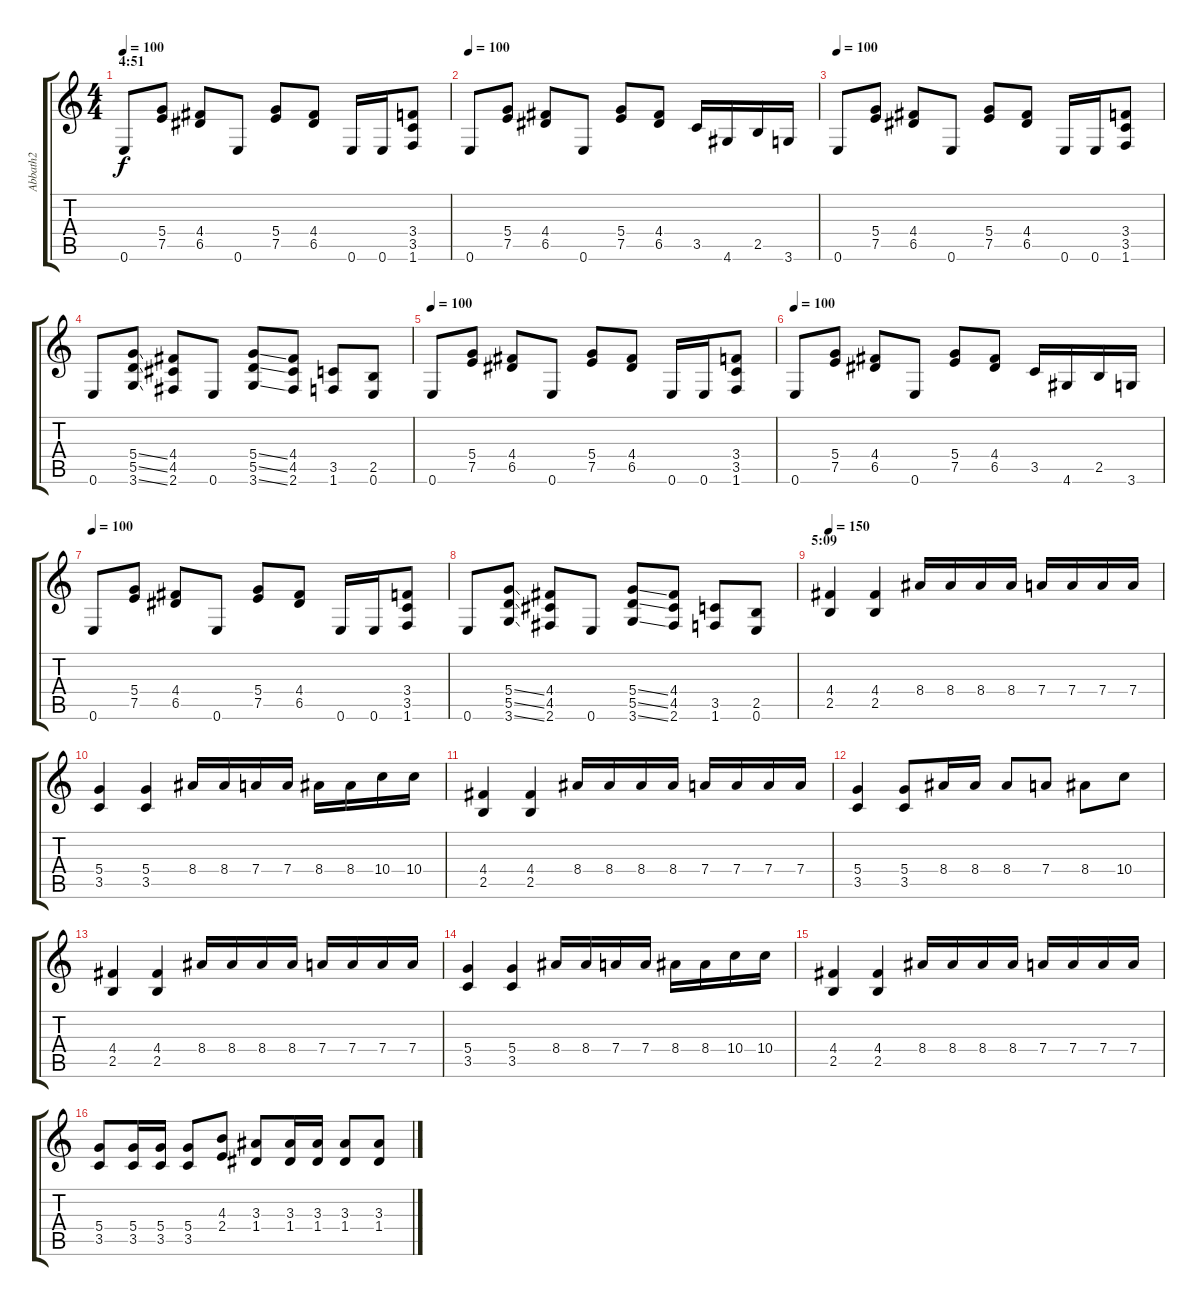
\track ("Abbath2" "Abbath2") {instrument distortionguitar}
\staff {score tabs}
\tuning (E4 B3 G3 D3 A2 E2) {hide}
\ts (4 4)
\section ("" "4:51")
\tempo 100
\clef g2
\ks c
0.6.8{dy f} (5.4 7.5).8 (4.4 6.5).8 0.6.8 (5.4 7.5).8 (4.4 6.5).8 0.6.16 0.6.16 (3.4 3.5 1.6).8 |
\tempo 100
0.6.8 (5.4 7.5).8 (4.4 6.5).8 0.6.8 (5.4 7.5).8 (4.4 6.5).8 3.5.16 4.6.16 2.5.16 3.6.16 |
\tempo 100
0.6.8 (5.4 7.5).8 (4.4 6.5).8 0.6.8 (5.4 7.5).8 (4.4 6.5).8 0.6.16 0.6.16 (3.4 3.5 1.6).8 |
0.6.8 (5.4{ss} 5.5{ss} 3.6{ss}).8 (4.4 4.5 2.6).8 0.6.8 (5.4{ss} 5.5{ss} 3.6{ss}).8 (4.4 4.5 2.6).8 (3.5 1.6).8 (2.5 0.6).8 |
\tempo 100
0.6.8 (5.4 7.5).8 (4.4 6.5).8 0.6.8 (5.4 7.5).8 (4.4 6.5).8 0.6.16 0.6.16 (3.4 3.5 1.6).8 |
\tempo 100
0.6.8 (5.4 7.5).8 (4.4 6.5).8 0.6.8 (5.4 7.5).8 (4.4 6.5).8 3.5.16 4.6.16 2.5.16 3.6.16 |
\tempo 100
0.6.8 (5.4 7.5).8 (4.4 6.5).8 0.6.8 (5.4 7.5).8 (4.4 6.5).8 0.6.16 0.6.16 (3.4 3.5 1.6).8 |
0.6.8 (5.4{ss} 5.5{ss} 3.6{ss}).8 (4.4 4.5 2.6).8 0.6.8 (5.4{ss} 5.5{ss} 3.6{ss}).8 (4.4 4.5 2.6).8 (3.5 1.6).8 (2.5 0.6).8 |
\section ("" "5:09")
\tempo 150
(4.4 2.5).4 (4.4 2.5).4 8.4.16 8.4.16 8.4.16 8.4.16 7.4.16 7.4.16 7.4.16 7.4.16 |
(5.4 3.5).4 (5.4 3.5).4 8.4.16 8.4.16 7.4.16 7.4.16 8.4.16 8.4.16 10.4.16 10.4.16 |
(4.4 2.5).4 (4.4 2.5).4 8.4.16 8.4.16 8.4.16 8.4.16 7.4.16 7.4.16 7.4.16 7.4.16 |
(5.4 3.5).4 (5.4 3.5).8 8.4.16 8.4.16 8.4.8 7.4.8 8.4.8 10.4.8 |
(4.4 2.5).4 (4.4 2.5).4 8.4.16 8.4.16 8.4.16 8.4.16 7.4.16 7.4.16 7.4.16 7.4.16 |
(5.4 3.5).4 (5.4 3.5).4 8.4.16 8.4.16 7.4.16 7.4.16 8.4.16 8.4.16 10.4.16 10.4.16 |
(4.4 2.5).4 (4.4 2.5).4 8.4.16 8.4.16 8.4.16 8.4.16 7.4.16 7.4.16 7.4.16 7.4.16 |
(5.4 3.5).8 (5.4 3.5).16 (5.4 3.5).16 (5.4 3.5).8 (4.3 2.4).8 (3.3 1.4).8 (3.3 1.4).16 (3.3 1.4).16 (3.3 1.4).8 (3.3 1.4).8
